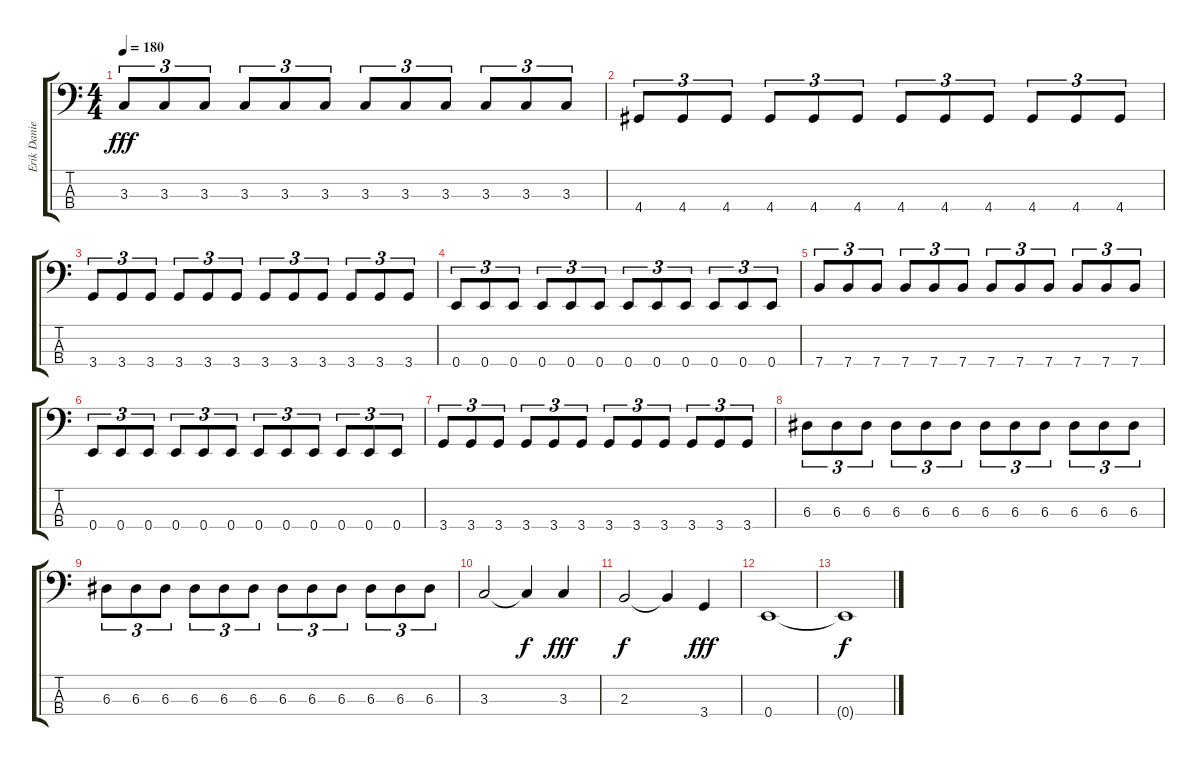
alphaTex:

\track ("Erik Danielsson" "Erik Danie") {instrument electricbasspick}
\staff {score tabs}
\tuning (G2 D2 A1 E1) {hide}
\ts (4 4)
\tempo 180
\clef f4
\ks c
3.3.8{tu (3 2) dy fff} 3.3.8{tu (3 2)} 3.3.8{tu (3 2)} 3.3.8{tu (3 2)} 3.3.8{tu (3 2)} 3.3.8{tu (3 2)} 3.3.8{tu (3 2)} 3.3.8{tu (3 2)} 3.3.8{tu (3 2)} 3.3.8{tu (3 2)} 3.3.8{tu (3 2)} 3.3.8{tu (3 2)} |
4.4.8{tu (3 2)} 4.4.8{tu (3 2)} 4.4.8{tu (3 2)} 4.4.8{tu (3 2)} 4.4.8{tu (3 2)} 4.4.8{tu (3 2)} 4.4.8{tu (3 2)} 4.4.8{tu (3 2)} 4.4.8{tu (3 2)} 4.4.8{tu (3 2)} 4.4.8{tu (3 2)} 4.4.8{tu (3 2)} |
3.4.8{tu (3 2)} 3.4.8{tu (3 2)} 3.4.8{tu (3 2)} 3.4.8{tu (3 2)} 3.4.8{tu (3 2)} 3.4.8{tu (3 2)} 3.4.8{tu (3 2)} 3.4.8{tu (3 2)} 3.4.8{tu (3 2)} 3.4.8{tu (3 2)} 3.4.8{tu (3 2)} 3.4.8{tu (3 2)} |
0.4.8{tu (3 2)} 0.4.8{tu (3 2)} 0.4.8{tu (3 2)} 0.4.8{tu (3 2)} 0.4.8{tu (3 2)} 0.4.8{tu (3 2)} 0.4.8{tu (3 2)} 0.4.8{tu (3 2)} 0.4.8{tu (3 2)} 0.4.8{tu (3 2)} 0.4.8{tu (3 2)} 0.4.8{tu (3 2)} |
7.4.8{tu (3 2)} 7.4.8{tu (3 2)} 7.4.8{tu (3 2)} 7.4.8{tu (3 2)} 7.4.8{tu (3 2)} 7.4.8{tu (3 2)} 7.4.8{tu (3 2)} 7.4.8{tu (3 2)} 7.4.8{tu (3 2)} 7.4.8{tu (3 2)} 7.4.8{tu (3 2)} 7.4.8{tu (3 2)} |
0.4.8{tu (3 2)} 0.4.8{tu (3 2)} 0.4.8{tu (3 2)} 0.4.8{tu (3 2)} 0.4.8{tu (3 2)} 0.4.8{tu (3 2)} 0.4.8{tu (3 2)} 0.4.8{tu (3 2)} 0.4.8{tu (3 2)} 0.4.8{tu (3 2)} 0.4.8{tu (3 2)} 0.4.8{tu (3 2)} |
3.4.8{tu (3 2)} 3.4.8{tu (3 2)} 3.4.8{tu (3 2)} 3.4.8{tu (3 2)} 3.4.8{tu (3 2)} 3.4.8{tu (3 2)} 3.4.8{tu (3 2)} 3.4.8{tu (3 2)} 3.4.8{tu (3 2)} 3.4.8{tu (3 2)} 3.4.8{tu (3 2)} 3.4.8{tu (3 2)} |
6.3.8{tu (3 2)} 6.3.8{tu (3 2)} 6.3.8{tu (3 2)} 6.3.8{tu (3 2)} 6.3.8{tu (3 2)} 6.3.8{tu (3 2)} 6.3.8{tu (3 2)} 6.3.8{tu (3 2)} 6.3.8{tu (3 2)} 6.3.8{tu (3 2)} 6.3.8{tu (3 2)} 6.3.8{tu (3 2)} |
6.3.8{tu (3 2)} 6.3.8{tu (3 2)} 6.3.8{tu (3 2)} 6.3.8{tu (3 2)} 6.3.8{tu (3 2)} 6.3.8{tu (3 2)} 6.3.8{tu (3 2)} 6.3.8{tu (3 2)} 6.3.8{tu (3 2)} 6.3.8{tu (3 2)} 6.3.8{tu (3 2)} 6.3.8{tu (3 2)} |
3.3.2 3.3{t}.4{dy f} 3.3.4{dy fff} |
2.3.2{dy f} 2.3{t}.4 3.4.4{dy fff} |
0.4.1 |
0.4{t}.1{dy f}
